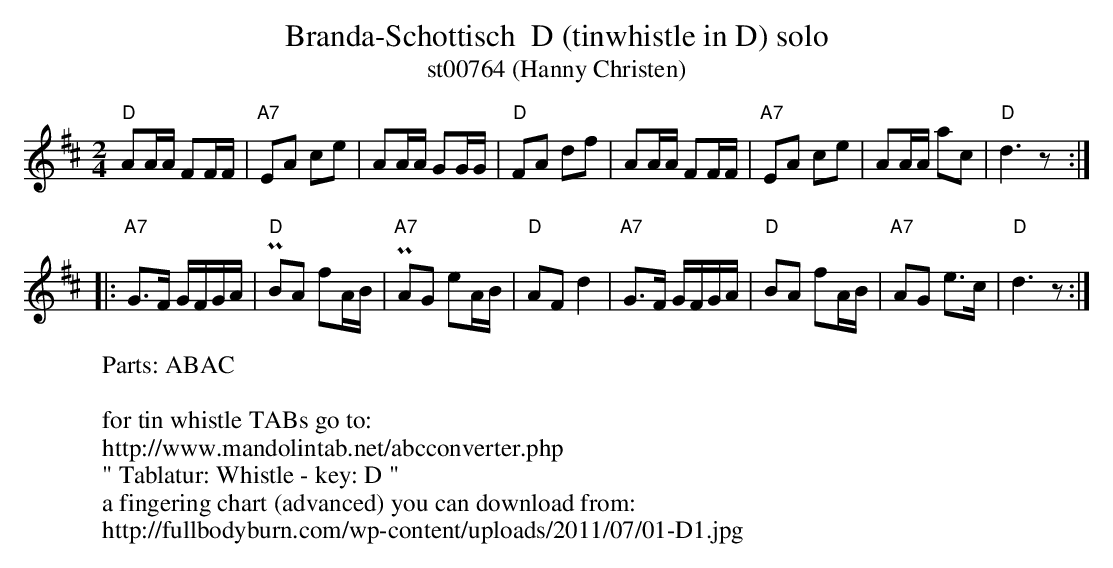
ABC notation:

X:1
T:Branda-Schottisch  D (tinwhistle in D) solo
T: st00764 (Hanny Christen)
M:2/4
L:1/16
K:D transpose=12
"D"A2AA F2FF | "A7"E2A2 c2e2 | A2AA G2GG | "D"F2A2 d2f2 | A2AA F2FF | \
"A7"E2A2 c2e2 | A2AA a2c2 | "D"d6z2 ::
 "A7"G3F GFGA | "D"PB2A2 f2AB | \
"A7"PA2G2 e2AB | "D"A2F2d4 | "A7"G3F GFGA | "D"B2A2 f2AB | "A7"A2G2 e3c | "D"d6z2 :|
W: Parts: ABAC
W:
W:for tin whistle TABs go to:
W:http://www.mandolintab.net/abcconverter.php
W:" Tablatur: Whistle - key: D "
W:a fingering chart (advanced) you can download from:
W:http://fullbodyburn.com/wp-content/uploads/2011/07/01-D1.jpg
